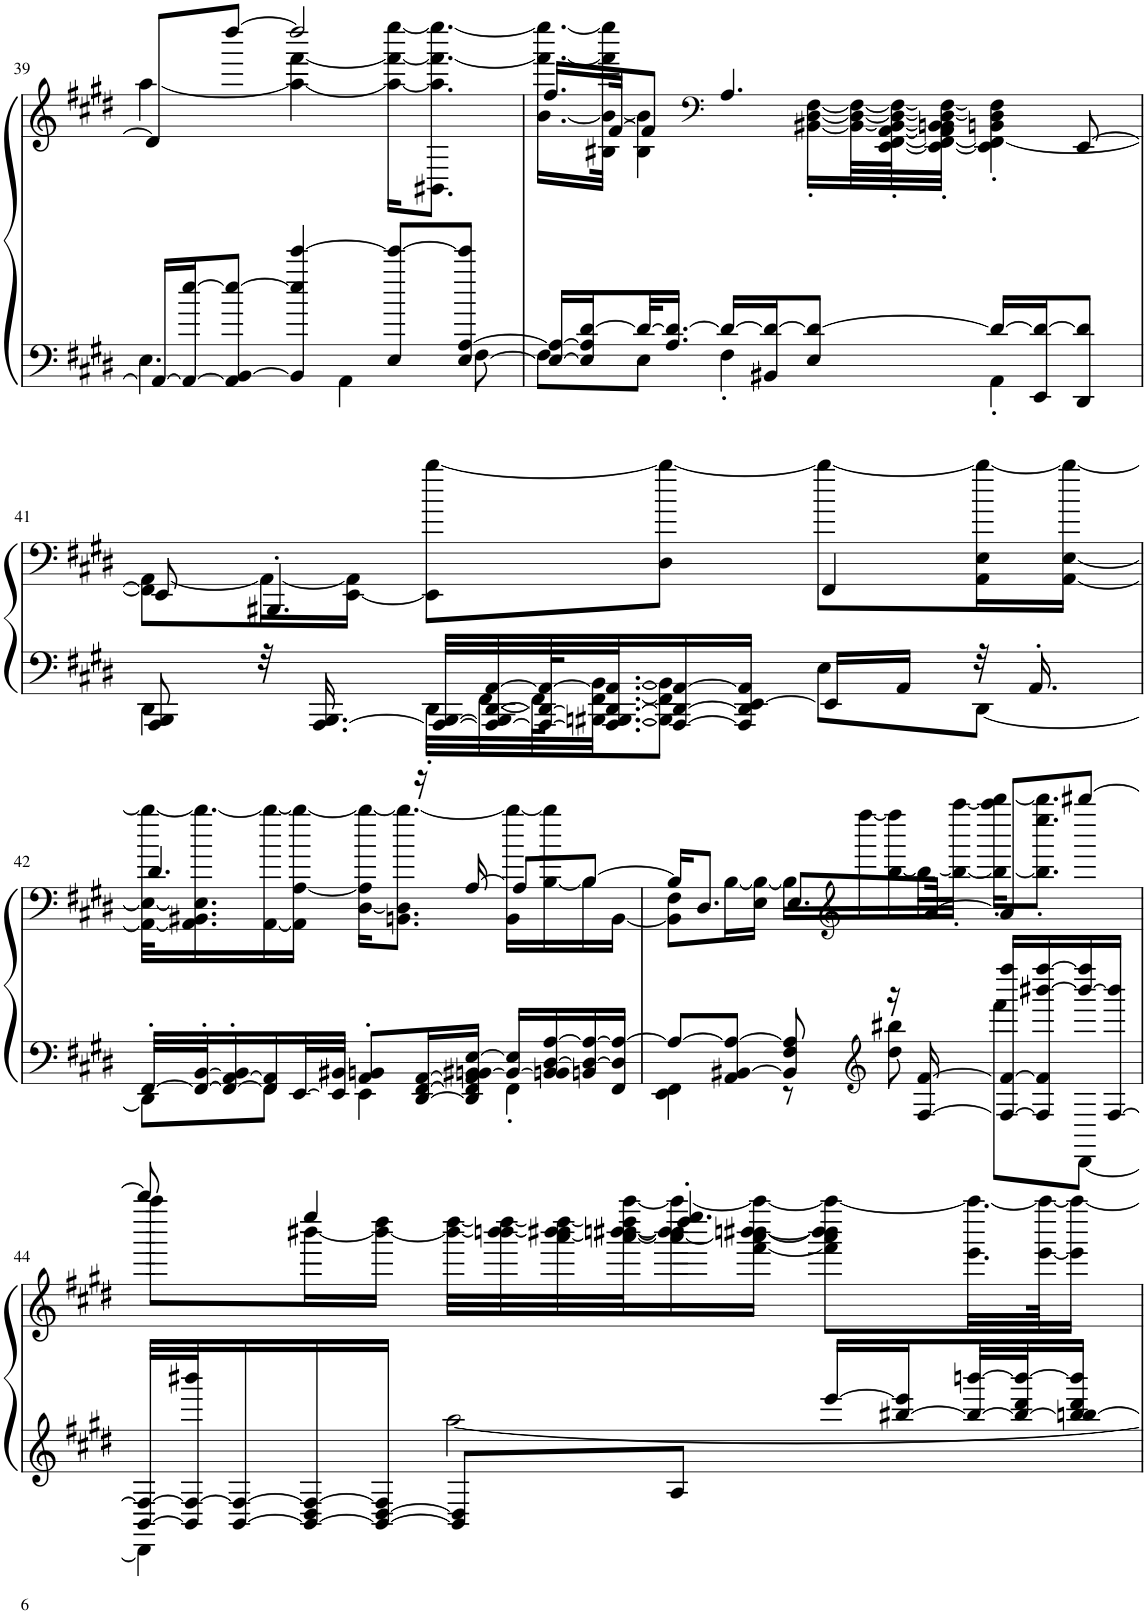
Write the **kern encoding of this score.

**kern	**kern
*part1	*part1
*staff2	*staff1
*I"Piano	*
*I'Pno.	*
!!LO:PB:g=z
*clefF4	*clefG2
*k[f#c#g#d#]	*k[f#c#g#d#]
*M3/4	*M3/4
=39	=39
*^	*^
16AA/LL_	4.E\	8d#/L]	[4aa\
16AA/_ [16ee/J	.	.	.
8AA/] [8BB/ 8ee/_J	.	[8dddd#/J	.
4BB/] 4ee/] [4eee/	.	2dddd#/]	4aa\_ [4fff#\
.	4AA\	.	.
8E/ 8eee/_L	.	.	16aa\_ 16fff#\_ [16eeee\KL
.	.	.	8.BB#X\ 8.aa\] 8.fff#\_ 8.eeee\_J
[8E/ [8A/ 8eee/]J	8F#\	.	.
=40	=40	=40	=40
16E/_ 16A/_LL	8F#\L	16.ff#/LL	[16.b\ 16.fff#\_ 16.eeee\_LL
16E/] 16A/] [16d#/	.	.	.
.	.	[32f#/JK	32B#X\ 32b\_ 32fff#\] 32eeee\]JJk
32d#/K_	8E\J	8f#/J]	4B#\ 4b\]
16.A/ 16.d#/_JJ	.	.	.
*	*	*clefF4	*
16d#/LL_	4F#'\	4.A/	.
16BB#X/ 16d#/_J	.	.	.
8E/ 8d#/_J	.	.	[16BB#X\' [16D#\' [16F#\'LL
.	.	.	64BB#\_ 64D#\_ 64F#\_LL
.	.	.	[64EE\' [64FF#\' [64AA\' 64BB#\_' 64D#\_' 64F#\_'J
.	.	.	32EE\_' 32FF#\_' 32AA\]' 32BBn\' 32BB#\]' 32D#\_' 32F#\_'JJJ
16d#/LL_	4AA'\	.	4EE\]' 4FF#\_' 4BBn\' 4D#\]' 4F#\]'
16EE/ 16d#/_J	.	.	.
8DD#/ 8d#/]J	.	[8EE/	.
!!LO:LB:g=z	!!
=41	=41	=41	=41
8AAA/ 8BBB/	4DD#\	8EE/]	8FF#\] [8AA\L
32r	.	4.BBB#X'/	16AA\L_
[16.AAA/ 16.BBB/	.	.	.
.	.	.	[16EE\ 16AA\]JJ
32AAA/_ [32BBB/LLL	32DD#'\LLL	.	8EE\] [8bb\L
32AAA/_ 32BBB/] [32DD#/ [32AA/	[32FF#\	.	.
64AAA/_ 64DD#/_ 64AA/_K	64FF#\K]	.	.
32.AAA/_ 32.BBB#X/ 32.DD#/_ 32.AA/_J	[32.BBBn\ [32.FF#\ [32.BB\JJ	.	.
16AAA/_ 16DD#/_ 16AA/_	8BBB\] 8FF#\] 8BB\]J	.	8D#\ 8bb\_J
16AAA/] 16DD#/] [16EE/ 16AA/]JJ	.	.	.
16EE/LL]	8E\L	4FF#/	8bb\L_
16AA/JJ	.	.	.
32r	[8DD#\J	.	16AA\ 16E\ 16bb\_L
16.AA'/	.	.	.
.	.	.	[16AA\ [16E\ 16bb\_JJ
!!LO:LB:g=z	!!
=42	=42	=42	=42
[32FF#'/LLL	8DD#\L]	4.d#/	32AA\_ 32E\_ 32bb\_KLL
32FF#/_' [32BB/'J	.	.	16.AA\] 16.BB#X\ 16.E\] 16.bb\_
16FF#/_' [16AA/' 16BB/]'	.	.	.
16FF#/] 16AA/]	8FF#\J	.	[16AA\ 16bb\_
[32EE/L	.	.	16AA\] [16A\ 16bb\_JJ
32EE/] 32BB#X/JJJ	.	.	.
8AA/' 8BBn/'L	4EE\	.	[16D#\ 16A\] 16bb\_KL
.	.	.	8.BBn\ 8.D#\] 8.bb\_J
[16DD#/ [16FF#/ [16AA/L	.	16r	.
16DD#/] 16FF#/] 16AA/] 16BBn/ [16BB#X/ [16E/JJ	.	[16A/	.
16BB#/_ 16E/]LL	4FF#'\	8A/L]	16BB\ 16bb\_LL
16BBn/ 16BB#/] [16D#/ [16A/	.	.	[16B\ 16bb\]
16BBn/ 16D#/_ 16A/_	.	[8B/J	16B\]
16FF#/ 16D#/] 16A/_JJ	.	.	[16BB\JJ
=43	=43	=43	=43
8A/L_	4EE\ 4FF#\	16B/KL]	8BB\] 8F#\L
.	.	8.D#/J	.
8AA/ [8BB#X/ 8A/_J	.	.	[16B\L
.	.	.	16E\ 16B\_JJ
8BB#/] 8F#/ 8A/]	8r	8.E/L	16B\LL]
*	*	*clefG2	*
.	.	.	[16ffff#\
*clefG2	*	*	*
16r	8dd#\ 8bb#X\	.	[16bb\ 16ffff#\]
[16F#/ [16f#/	.	[16a/Jk	32bb\L_
.	.	.	32bb\_' [32aaaa\'JJJ
16F#/_ 16f#/_ 16ffff#/LL	8fff#\L	8a/L]	16bb\_' 16aaaa\]' [16bbbb\'KL
16F#/] 16f#/] [16bbb#X/ [16ffff#/	.	.	8.bb\]' 8.eeee\' 8.bbbb\]'J
16bbb#/_ 16ffff#/]	[8DD#\J	[8bbbb#X/J	.
[16F#/ 16bbb#/]JJ	.	.	.
!!LO:LB:g=z	!!
=44	=44	=44	=44
[32BB/ 32F#/_LLL	4DD#\]	8bbbb#/]	8aaaa\L
32BB/] 32F#/_ 32bbb#X/J	.	.	.
[16BB/ 16F#/_	.	.	.
16BB/_ 16D#/ 16F#/_	.	4eeee/	[16bbb#X\L
16BB/_ [16D#/ 16F#/]JJ	.	.	16bbb#\_ 16dddd#\JJ
8BB/] 8D#/]L	[2aa\	.	32bbb#\_ [32dddd#\LLL
.	.	.	[32bbbn\ 32bbb#\] 32dddd#\_
.	.	.	[32aaa\ 32bbb\] 32bbb#X\ 32dddd#\_
.	.	.	32aaa\_ [32bbbn\ [32bbb#X\ 32dddd#\] [32aaaa\J
8A/J	.	4.dddd#/' 4.eeee/'	16aaa\_ 16bbb\] 16bbb#\] 16aaaa\_
.	.	.	[16fff#\ 16aaa\] [16bbbn\ [16bbb#X\ 16aaaa\_JJ
[16eee/LL	.	.	8fff#\] 8aaa\ 8bbb\] 8bbb#\] 8aaaa\_L
[16bb#X/ 16eee/]	.	.	.
32bb#/_ [32bbbn/L	.	.	32.eee\ 32.aaaa\_LL
32bb#/_ 32ddd#/ 32bbb/_J	.	.	.
.	.	.	[64eee\ 64aaaa\_JK
[16bbn/ 16bb#/] 16ddd#/ 16bbb/]JJ	.	.	16eee\] 16aaaa\_JJ
*v	*v	*	*
*	*v	*v
=	=
*-	*-
